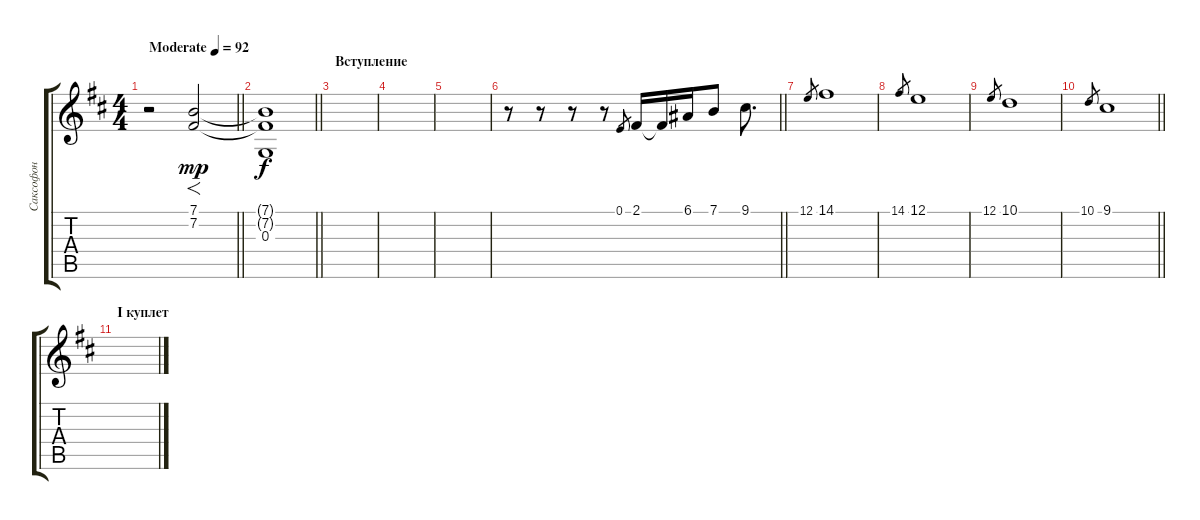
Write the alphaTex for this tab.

\track ("Саксофон" "Саксофон") {instrument altosax}
\staff {score tabs}
\tuning (E4 B3 G3 D3 A2 E2) {hide}
\ts (4 4)
\section ("" "")
\tempo (92 "Moderate")
\clef g2
\barLineRight lightlight
\ks bminor
r.2{dy mp instrument altosax} (7.1 7.2).2{f volume 12 instrument pad2warm} |
\barLineRight lightlight
(7.1{t} 7.2{t} 0.3).1{dy f} |
\section ("" "Вступление")
|
|
|
\barLineRight lightlight
r.8{instrument altosax} r.8 r.8 r.8 0.1.8{gr} 2.1.16 2.1{t}.16 6.1.16 7.1.8 9.1.8{d} |
12.1.8{gr} 14.1.1 |
14.1.8{gr} 12.1.1 |
12.1.8{gr} 10.1.1 |
\barLineRight lightlight
10.1.8{gr} 9.1.1{volume 0} |
\section ("" "I куплет")
